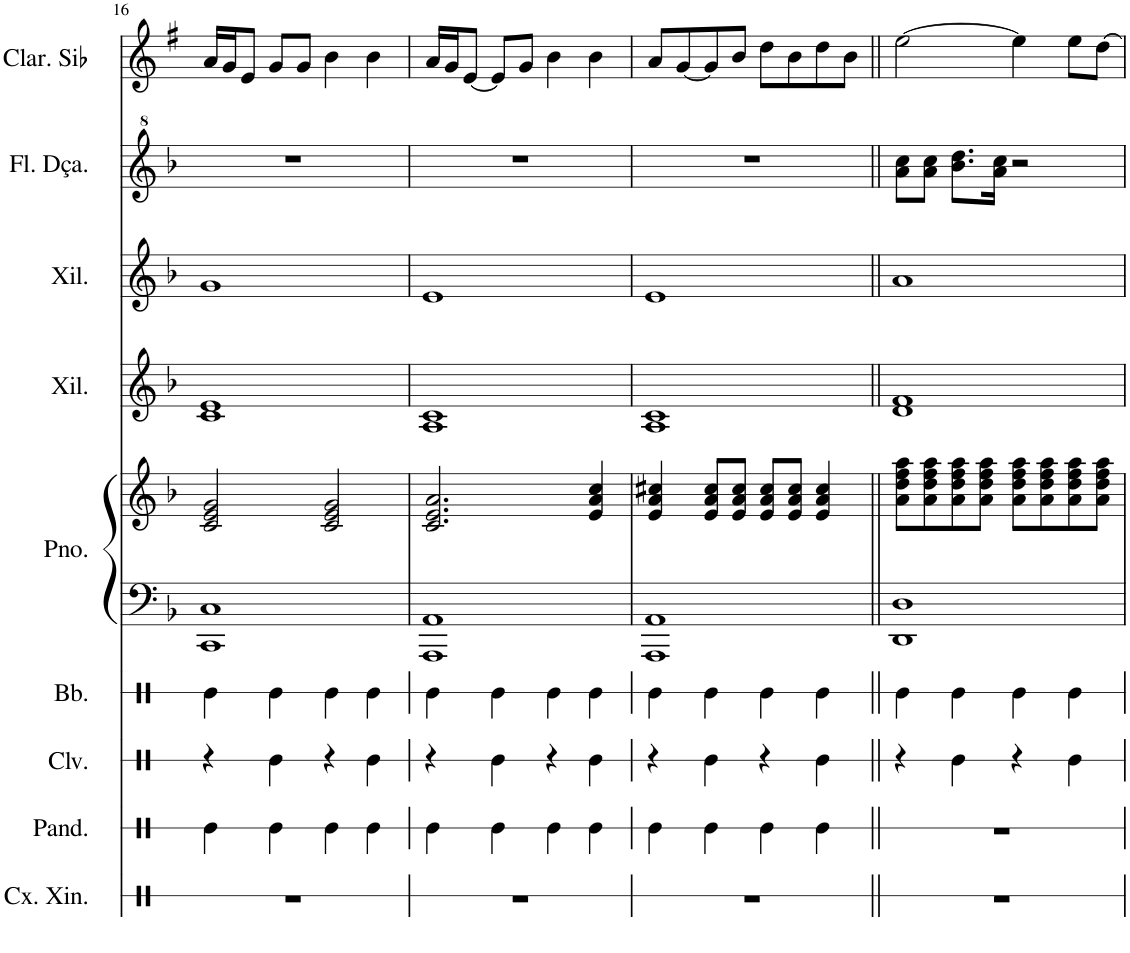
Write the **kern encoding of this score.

**kern	**kern	**kern	**kern	**kern	**kern	**kern	**kern	**kern	**kern
*part9	*part8	*part7	*part6	*part5	*part5	*part4	*part3	*part2	*part1
*staff10	*staff9	*staff8	*staff7	*staff6	*staff5	*staff4	*staff3	*staff2	*staff1
*I"Caixa xinesa	*I"Pandereta	*I"Claves	*I"Bombo	*I"Piano	*	*I"Xilòfon	*I"Xilòfon	*I"Flauta dolça	*I"Clarinette en Sib
*I'Cx. Xin.	*I'Pand.	*I'Clv.	*I'Bb.	*I'Pno.	*	*I'Xil.	*I'Xil.	*I'Fl. Dça.	*I'Clar. Sib
!!LO:PB:g=z
*clefX	*clefX	*clefX	*clefX	*clefF4	*clefG2	*clefG2	*clefG2	*clefG^2	*clefG2
*	*	*	*	*	*	*Trd-7c-12	*Trd-7c-12	*	*Trd1c2
*k[]	*k[]	*k[]	*k[]	*k[b-]	*k[b-]	*k[b-]	*k[b-]	*k[b-]	*k[f#]
*M4/4	*M4/4	*M4/4	*M4/4	*M4/4	*M4/4	*M4/4	*M4/4	*M4/4	*M4/4
=16	=16	=16	=16	=16	=16	=16	=16	=16	=16
1r	4Re\	4r	4Re\	1CC 1C	2c/ 2e/ 2g/	1c 1e	1g	1r	16a/LL
.	.	.	.	.	.	.	.	.	16g/J
.	.	.	.	.	.	.	.	.	8e/J
.	4Re\	4Re\	4Re\	.	.	.	.	.	8g/L
.	.	.	.	.	.	.	.	.	8g/J
.	4Re\	4r	4Re\	.	2c/ 2e/ 2g/	.	.	.	4b\
.	4Re\	4Re\	4Re\	.	.	.	.	.	4b\
=17	=17	=17	=17	=17	=17	=17	=17	=17	=17
1r	4Re\	4r	4Re\	1AAA 1AA	2.c/ 2.e/ 2.a/	1A 1c	1e	1r	16a/LL
.	.	.	.	.	.	.	.	.	16g/J
.	.	.	.	.	.	.	.	.	[8e/J
.	4Re\	4Re\	4Re\	.	.	.	.	.	8e/L]
.	.	.	.	.	.	.	.	.	8g/J
.	4Re\	4r	4Re\	.	.	.	.	.	4b\
.	4Re\	4Re\	4Re\	.	4e/ 4a/ 4cc/	.	.	.	4b\
=18	=18	=18	=18	=18	=18	=18	=18	=18	=18
1r	4Re\	4r	4Re\	1AAA 1AA	4e/ 4a/ 4cc#X/	1A 1c	1e	1r	8a/L
.	.	.	.	.	.	.	.	.	[8g/
.	4Re\	4Re\	4Re\	.	8e/ 8a/ 8cc#/L	.	.	.	8g/]
.	.	.	.	.	8e/ 8a/ 8cc#/J	.	.	.	8b/J
.	4Re\	4r	4Re\	.	8e/ 8a/ 8cc#/L	.	.	.	8dd\L
.	.	.	.	.	8e/ 8a/ 8cc#/J	.	.	.	8b\
.	4Re\	4Re\	4Re\	.	4e/ 4a/ 4cc#/	.	.	.	8dd\
.	.	.	.	.	.	.	.	.	8b\J
=19||	=19||	=19||	=19||	=19||	=19||	=19||	=19||	=19||	=19||
1r	1r	4r	4Re\	1DD 1D	8a\ 8dd\ 8ff\ 8aa\L	1d 1f	1a	8aa\ 8ccc\L	[2ee\
.	.	.	.	.	8a\ 8dd\ 8ff\ 8aa\	.	.	8aa\ 8ccc\J	.
.	.	4Re\	4Re\	.	8a\ 8dd\ 8ff\ 8aa\	.	.	8.bb-\ 8.ddd\L	.
.	.	.	.	.	8a\ 8dd\ 8ff\ 8aa\J	.	.	.	.
.	.	.	.	.	.	.	.	16aa\ 16ccc\Jk	.
.	.	4r	4Re\	.	8a\ 8dd\ 8ff\ 8aa\L	.	.	2r	4ee\]
.	.	.	.	.	8a\ 8dd\ 8ff\ 8aa\	.	.	.	.
.	.	4Re\	4Re\	.	8a\ 8dd\ 8ff\ 8aa\	.	.	.	8ee\L
.	.	.	.	.	8a\ 8dd\ 8ff\ 8aa\J	.	.	.	[8dd\J
=	=	=	=	=	=	=	=	=	=
*-	*-	*-	*-	*-	*-	*-	*-	*-	*-
